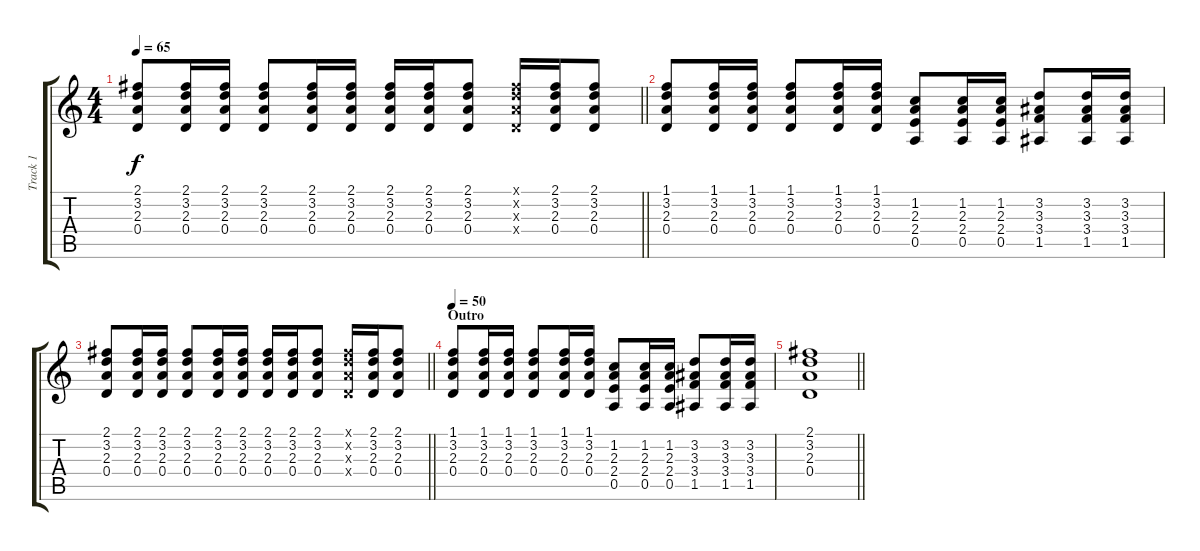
\track ("Track 1" "Track 1") {instrument overdrivenguitar}
\staff {score tabs}
\tuning (E4 B3 G3 D3 A2 E2) {hide}
\ts (4 4)
\tempo 65
\clef g2
\barLineRight lightlight
\ks c
(2.1 3.2 2.3 0.4).8{dy f} (2.1 3.2 2.3 0.4).16 (2.1 3.2 2.3 0.4).16 (2.1 3.2 2.3 0.4).8 (2.1 3.2 2.3 0.4).16 (2.1 3.2 2.3 0.4).16 (2.1 3.2 2.3 0.4).16 (2.1 3.2 2.3 0.4).16 (2.1 3.2 2.3 0.4).8 (2.1{x} 3.2{x} 2.3{x} 0.4{x}).16 (2.1 3.2 2.3 0.4).16 (2.1 3.2 2.3 0.4).8 |
(1.1 3.2 2.3 0.4).8 (1.1 3.2 2.3 0.4).16 (1.1 3.2 2.3 0.4).16 (1.1 3.2 2.3 0.4).8 (1.1 3.2 2.3 0.4).16 (1.1 3.2 2.3 0.4).16 (1.2 2.3 2.4 0.5).8 (1.2 2.3 2.4 0.5).16 (1.2 2.3 2.4 0.5).16 (3.2 3.3 3.4 1.5).8 (3.2 3.3 3.4 1.5).16 (3.2 3.3 3.4 1.5).16 |
\barLineRight lightlight
(2.1 3.2 2.3 0.4).8 (2.1 3.2 2.3 0.4).16 (2.1 3.2 2.3 0.4).16 (2.1 3.2 2.3 0.4).8 (2.1 3.2 2.3 0.4).16 (2.1 3.2 2.3 0.4).16 (2.1 3.2 2.3 0.4).16 (2.1 3.2 2.3 0.4).16 (2.1 3.2 2.3 0.4).8 (2.1{x} 3.2{x} 2.3{x} 0.4{x}).16 (2.1 3.2 2.3 0.4).16 (2.1 3.2 2.3 0.4).8 |
\section ("" "Outro")
\tempo 50
(1.1 3.2 2.3 0.4).8 (1.1 3.2 2.3 0.4).16 (1.1 3.2 2.3 0.4).16 (1.1 3.2 2.3 0.4).8 (1.1 3.2 2.3 0.4).16 (1.1 3.2 2.3 0.4).16 (1.2 2.3 2.4 0.5).8 (1.2 2.3 2.4 0.5).16 (1.2 2.3 2.4 0.5).16 (3.2 3.3 3.4 1.5).8 (3.2 3.3 3.4 1.5).16 (3.2 3.3 3.4 1.5).16 |
\barLineRight lightlight
(2.1 3.2 2.3 0.4).1
